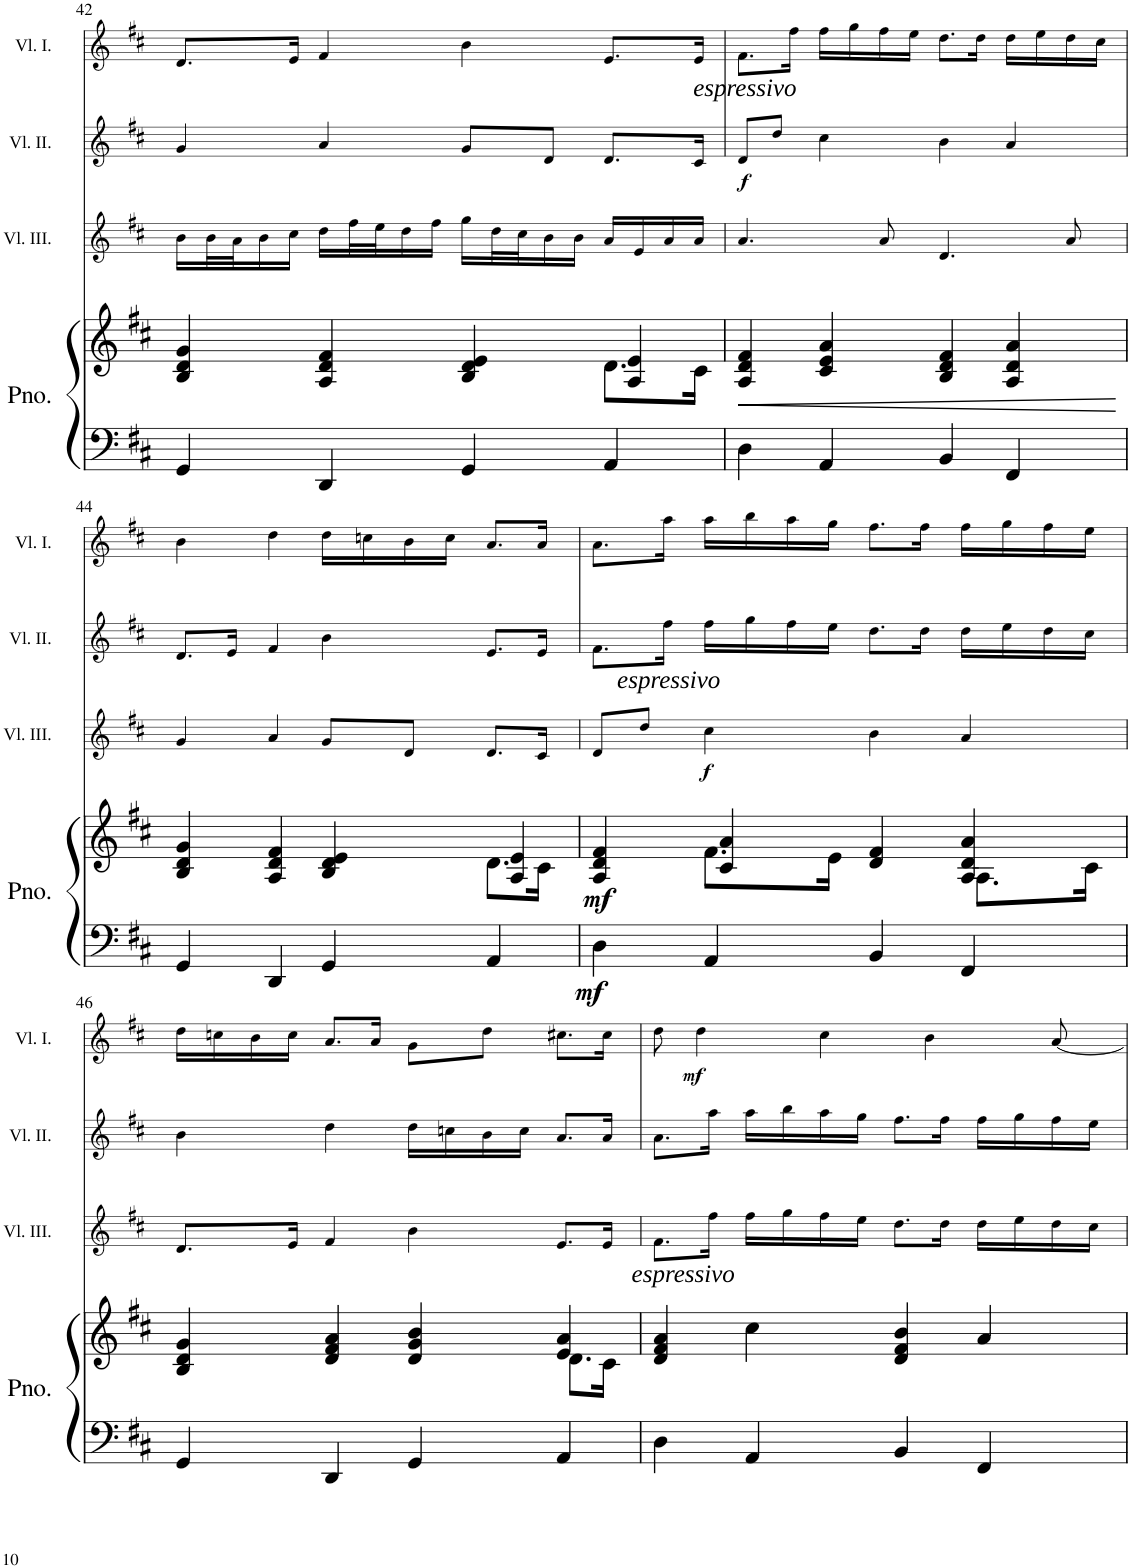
**kern	**kern	**dynam	**kern	**dynam	**kern	**dynam	**kern	**dynam
*part4	*part4	*part4	*part3	*part3	*part2	*part2	*part1	*part1
*staff5	*staff4	*staff4/5	*staff3	*staff3	*staff2	*staff2	*staff1	*staff1
*I"Piano	*	*	*I"Violino III	*	*I"Violino II	*	*I"Violino I	*
*I'Pno.	*	*	*I'Vl. III.	*	*I'Vl. II.	*	*I'Vl. I.	*
!!LO:PB:g=z
*clefF4	*clefG2	*	*clefG2	*	*clefG2	*	*clefG2	*
*k[f#c#]	*k[f#c#]	*	*k[f#c#]	*	*k[f#c#]	*	*k[f#c#]	*
*M4/4	*M4/4	*	*M4/4	*	*M4/4	*	*M4/4	*
*met(c)	*met(c)	*	*met(c)	*	*met(c)	*	*met(c)	*
=42	=42	=42	=42	=42	=42	=42	=42	=42
*	*^	*	*	*	*	*	*	*
4GG/	4B/ 4d/ 4g/	2.ryy	.	16b\LL	.	4g/	.	8.d/L	.
.	.	.	.	32b\L	.	.	.	.	.
.	.	.	.	32a\J	.	.	.	.	.
.	.	.	.	16b\	.	.	.	.	.
.	.	.	.	16cc#\JJ	.	.	.	16e/Jk	.
4DD/	4A/ 4d/ 4f#/	.	.	16dd\LL	.	4a/	.	4f#/	.
.	.	.	.	32ff#\L	.	.	.	.	.
.	.	.	.	32ee\J	.	.	.	.	.
.	.	.	.	16dd\	.	.	.	.	.
.	.	.	.	16ff#\JJ	.	.	.	.	.
4GG/	4B/ 4d/ 4e/	.	.	16gg\LL	.	8g/L	.	4b\	.
.	.	.	.	32dd\L	.	.	.	.	.
.	.	.	.	32cc#\J	.	.	.	.	.
.	.	.	.	16b\	.	8d/J	.	.	.
.	.	.	.	16b\JJ	.	.	.	.	.
4AA/	4A/ 4e/	8.d\L	.	16a/LL	.	8.d/L	.	8.e/L	.
.	.	.	.	16e/	.	.	.	.	.
.	.	.	.	16a/	.	.	.	.	.
.	.	16c#\Jk	.	16a/JJ	.	16c#/Jk	.	16e/Jk	.
=43	=43	=43	=43	=43	=43	=43	=43	=43	=43
!	!	!	!LO:HP:b	!	!	!	!LO:DY:b	!	!LO:DY:b
*	*v	*v	*	*	*	*	*	*	*
4D\	4A/ 4d/ 4f#/	<	4.a/	.	8d/L	f	8.f#\L	other-dynamics
.	.	.	.	.	8dd/J	.	.	.
.	.	.	.	.	.	.	16ff#\Jk	.
4AA/	4c#/ 4e/ 4a/	.	.	.	4cc#\	.	16ff#\LL	.
.	.	.	.	.	.	.	16gg\	.
.	.	.	8a/	.	.	.	16ff#\	.
.	.	.	.	.	.	.	16ee\JJ	.
4BB/	4B/ 4d/ 4f#/	.	4.d/	.	4b\	.	8.dd\L	.
.	.	.	.	.	.	.	16dd\Jk	.
4FF#/	4A/ 4d/ 4a/	.	.	.	4a/	.	16dd\LL	.
.	.	.	.	.	.	.	16ee\	.
.	.	.	8a/	.	.	.	16dd\	.
.	.	.	.	.	.	.	16cc#\JJ	.
.	.	[	.	.	.	.	.	.
!!LO:LB:g=z
=44	=44	=44	=44	=44	=44	=44	=44	=44
*	*^	*	*	*	*	*	*	*
4GG/	4B/ 4d/ 4g/	2.ryy	.	4g/	.	8.d/L	.	4b\	.
.	.	.	.	.	.	16e/Jk	.	.	.
4DD/	4A/ 4d/ 4f#/	.	.	4a/	.	4f#/	.	4dd\	.
4GG/	4B/ 4d/ 4e/	.	.	8g/L	.	4b\	.	16dd\LL	.
.	.	.	.	.	.	.	.	16ccn\	.
.	.	.	.	8d/J	.	.	.	16b\	.
.	.	.	.	.	.	.	.	16cc\JJ	.
4AA/	4A/ 4e/	8.d\L	.	8.d/L	.	8.e/L	.	8.a/L	.
.	.	16c#\Jk	.	16c#/Jk	.	16e/Jk	.	16a/Jk	.
=45	=45	=45	=45	=45	=45	=45	=45	=45	=45
!	!	!	!LO:DY:b=2	!	!	!	!	!	!
!	!	!	!LO:DY:n=1:b	!	!	!	!	!	!
4D\	4A/ 4d/ 4f#/	4ryy	mf mf	8d/L	.	8.f#\L	.	8.a\L	.
.	.	.	.	8dd/J	.	.	.	.	.
!	!	!	!	!	!	!	!LO:DY:b	!	!
.	.	.	.	.	.	16ff#\Jk	other-dynamics	16aa\Jk	.
!	!	!	!	!	!LO:DY:b	!	!	!	!
4AA/	4c#/ 4a/	8.f#\L	.	4cc#\	f	16ff#\LL	.	16aa\LL	.
.	.	.	.	.	.	16gg\	.	16bb\	.
.	.	.	.	.	.	16ff#\	.	16aa\	.
.	.	16e\Jk	.	.	.	16ee\JJ	.	16gg\JJ	.
4BB/	4d/ 4f#/	4ryy	.	4b\	.	8.dd\L	.	8.ff#\L	.
.	.	.	.	.	.	16dd\Jk	.	16ff#\Jk	.
4FF#/	4A/ 4d/ 4a/	8.A\L	.	4a/	.	16dd\LL	.	16ff#\LL	.
.	.	.	.	.	.	16ee\	.	16gg\	.
.	.	.	.	.	.	16dd\	.	16ff#\	.
.	.	16c#\Jk	.	.	.	16cc#\JJ	.	16ee\JJ	.
!!LO:LB:g=z
=46	=46	=46	=46	=46	=46	=46	=46	=46	=46
4GG/	4B/ 4d/ 4g/	2.ryy	.	8.d/L	.	4b\	.	16dd\LL	.
.	.	.	.	.	.	.	.	16ccn\	.
.	.	.	.	.	.	.	.	16b\	.
.	.	.	.	16e/Jk	.	.	.	16cc\JJ	.
4DD/	4d/ 4f#/ 4a/	.	.	4f#/	.	4dd\	.	8.a/L	.
.	.	.	.	.	.	.	.	16a/Jk	.
4GG/	4d/ 4g/ 4b/	.	.	4b\	.	16dd\LL	.	8g\L	.
.	.	.	.	.	.	16ccn\	.	.	.
.	.	.	.	.	.	16b\	.	8dd\J	.
.	.	.	.	.	.	16cc\JJ	.	.	.
4AA/	4e/ 4a/	8.d\L	.	8.e/L	.	8.a/L	.	8.cc#X\L	.
.	.	16c#\Jk	.	16e/Jk	.	16a/Jk	.	16cc#\Jk	.
*	*v	*v	*	*	*	*	*	*	*
=47	=47	=47	=47	=47	=47	=47	=47	=47
4D\	4d/ 4f#/ 4a/	.	8.f#\L	.	8.a\L	.	8dd\	.
!	!	!	!	!	!	!	!	!LO:DY:b
.	.	.	.	.	.	.	4dd\	mf
!	!	!	!	!LO:DY:b	!	!	!	!
.	.	.	16ff#\Jk	other-dynamics	16aa\Jk	.	.	.
4AA/	4cc#\	.	16ff#\LL	.	16aa\LL	.	.	.
.	.	.	16gg\	.	16bb\	.	.	.
.	.	.	16ff#\	.	16aa\	.	4cc#\	.
.	.	.	16ee\JJ	.	16gg\JJ	.	.	.
4BB/	4d/ 4f#/ 4b/	.	8.dd\L	.	8.ff#\L	.	.	.
.	.	.	.	.	.	.	4b\	.
.	.	.	16dd\Jk	.	16ff#\Jk	.	.	.
4FF#/	4a/	.	16dd\LL	.	16ff#\LL	.	.	.
.	.	.	16ee\	.	16gg\	.	.	.
.	.	.	16dd\	.	16ff#\	.	[8a/	.
.	.	.	16cc#\JJ	.	16ee\JJ	.	.	.
=	=	=	=	=	=	=	=	=
*-	*-	*-	*-	*-	*-	*-	*-	*-
